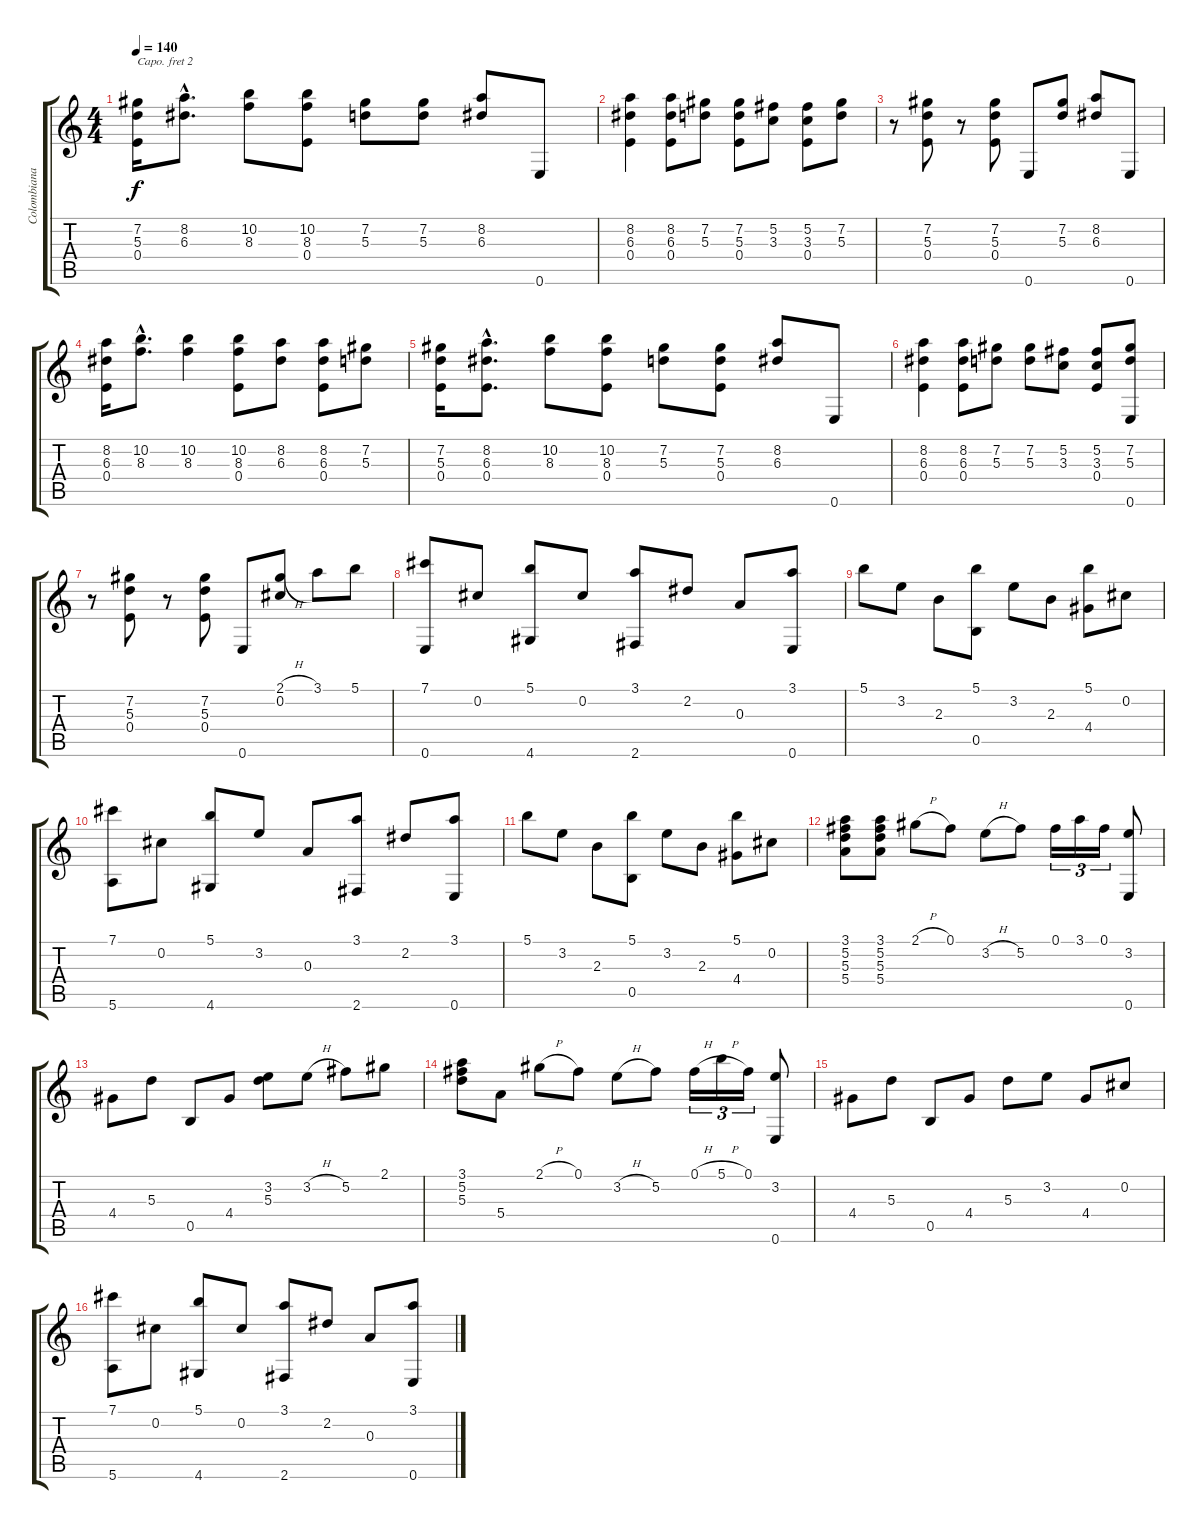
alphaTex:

\track ("Colombiana" "Colombiana") {instrument acousticguitarnylon}
\staff {score tabs}
\capo 2
\tuning (E4 B3 G3 D3 A2 D2) {hide}
\ts (4 4)
\tempo 140
\clef g2
\ks c
(7.2 5.3 0.4).16{dy f} (8.2{hac} 6.3{hac}).8{d} (10.2 8.3).8 (10.2 8.3 0.4).8 (7.2 5.3).8 (7.2 5.3).8 (8.2 6.3).8 0.6.8 |
(8.2 6.3 0.4).4 (8.2 6.3 0.4).8 (7.2 5.3).8 (7.2 5.3 0.4).8 (5.2 3.3).8 (5.2 3.3 0.4).8 (7.2 5.3).8 |
r.8 (7.2 5.3 0.4).8 r.8 (7.2 5.3 0.4).8 0.6.8 (7.2 5.3).8 (8.2 6.3).8 0.6.8 |
(8.2 6.3 0.4).16 (10.2{hac} 8.3{hac}).8{d} (10.2 8.3).4 (10.2 8.3 0.4).8 (8.2 6.3).8 (8.2 6.3 0.4).8 (7.2 5.3).8 |
(7.2 5.3 0.4).16 (8.2{hac} 6.3{hac} 0.4{hac}).8{d} (10.2 8.3).8 (10.2 8.3 0.4).8 (7.2 5.3).8 (7.2 5.3 0.4).8 (8.2 6.3).8 0.6.8 |
(8.2 6.3 0.4).4 (8.2 6.3 0.4).8 (7.2 5.3).8 (7.2 5.3).8 (5.2 3.3).8 (5.2 3.3 0.4).8 (7.2 5.3 0.6).8 |
r.8 (7.2 5.3 0.4).8 r.8 (7.2 5.3 0.4).8 0.6.8 (2.1{h} 0.2).8 3.1.8 5.1.8 |
(7.1 0.6).8 0.2.8 (5.1 4.6).8 0.2.8 (3.1 2.6).8 2.2.8 0.3.8 (3.1 0.6).8 |
5.1.8 3.2.8 2.3.8 (5.1 0.5).8 3.2.8 2.3.8 (5.1 4.4).8 0.2.8 |
(7.1 5.6).8 0.2.8 (5.1 4.6).8 3.2.8 0.3.8 (3.1 2.6).8 2.2.8 (3.1 0.6).8 |
5.1.8 3.2.8 2.3.8 (5.1 0.5).8 3.2.8 2.3.8 (5.1 4.4).8 0.2.8 |
(3.1 5.2 5.3 5.4).8 (3.1 5.2 5.3 5.4).8 2.1{h}.8 0.1.8 3.2{h}.8 5.2.8 0.1.16{tu (3 2)} 3.1.16{tu (3 2)} 0.1.16{tu (3 2)} (3.2 0.6).8 |
4.4.8 5.3.8 0.5.8 4.4.8 (3.2 5.3).8 3.2{h}.8 5.2.8 2.1.8 |
(3.1 5.2 5.3).8 5.4.8 2.1{h}.8 0.1.8 3.2{h}.8 5.2.8 0.1{h}.16{tu (3 2)} 5.1{h}.16{tu (3 2)} 0.1.16{tu (3 2)} (3.2 0.6).8 |
4.4.8 5.3.8 0.5.8 4.4.8 5.3.8 3.2.8 4.4.8 0.2.8 |
(7.1 5.6).8 0.2.8 (5.1 4.6).8 0.2.8 (3.1 2.6).8 2.2.8 0.3.8 (3.1{h} 0.6).8
